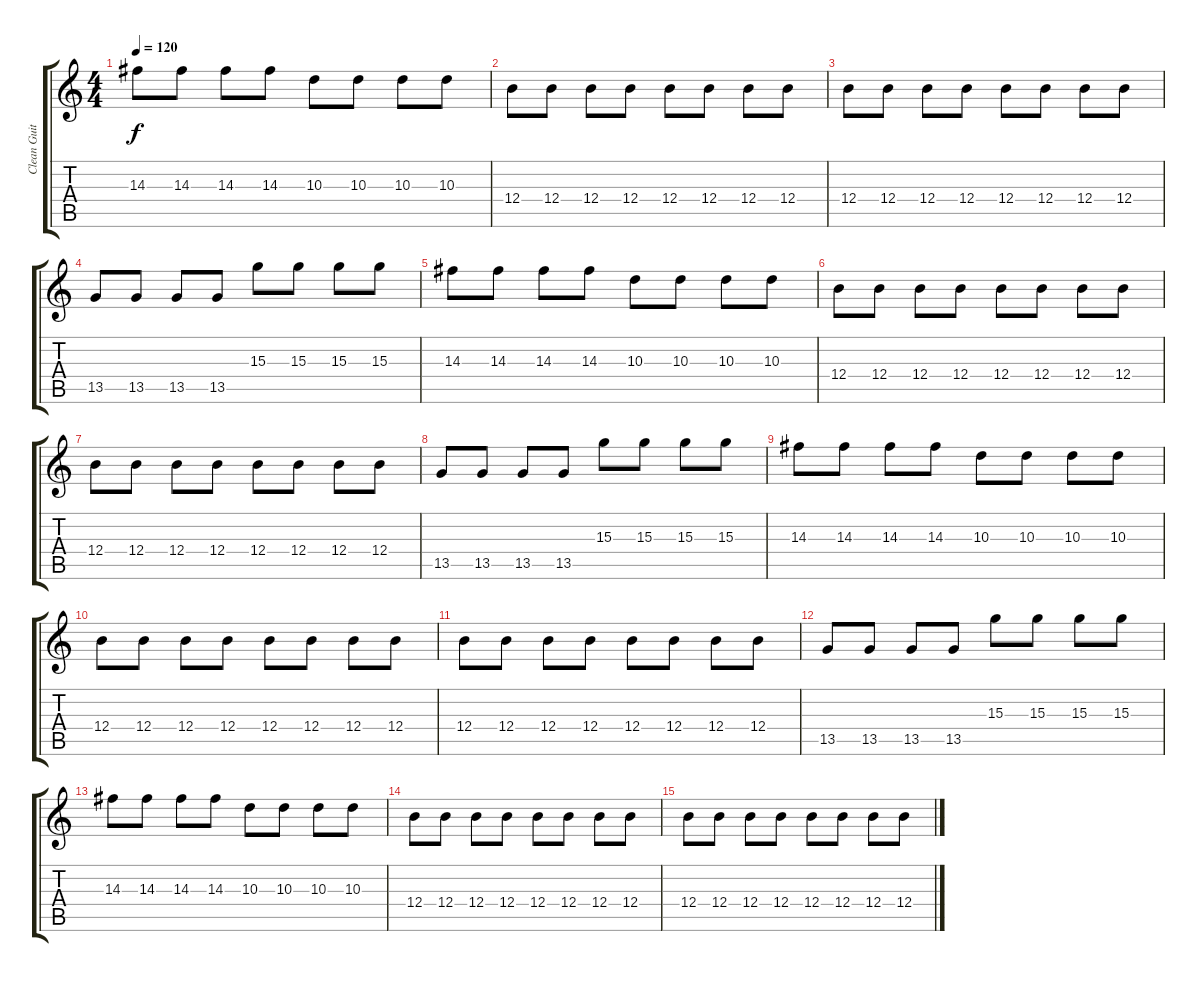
\track ("Clean Guitar" "Clean Guit") {instrument electricguitarclean}
\staff {score tabs}
\tuning (Db4 Ab3 E3 B2 Gb2 B1) {hide}
\ts (4 4)
\tempo 120
\clef g2
\ks c
14.3.8{dy f} 14.3.8 14.3.8 14.3.8 10.3.8 10.3.8 10.3.8 10.3.8 |
12.4.8 12.4.8 12.4.8 12.4.8 12.4.8 12.4.8 12.4.8 12.4.8 |
12.4.8 12.4.8 12.4.8 12.4.8 12.4.8 12.4.8 12.4.8 12.4.8 |
13.5.8 13.5.8 13.5.8 13.5.8 15.3.8 15.3.8 15.3.8 15.3.8 |
14.3.8 14.3.8 14.3.8 14.3.8 10.3.8 10.3.8 10.3.8 10.3.8 |
12.4.8 12.4.8 12.4.8 12.4.8 12.4.8 12.4.8 12.4.8 12.4.8 |
12.4.8 12.4.8 12.4.8 12.4.8 12.4.8 12.4.8 12.4.8 12.4.8 |
13.5.8 13.5.8 13.5.8 13.5.8 15.3.8 15.3.8 15.3.8 15.3.8 |
14.3.8 14.3.8 14.3.8 14.3.8 10.3.8 10.3.8 10.3.8 10.3.8 |
12.4.8 12.4.8 12.4.8 12.4.8 12.4.8 12.4.8 12.4.8 12.4.8 |
12.4.8 12.4.8 12.4.8 12.4.8 12.4.8 12.4.8 12.4.8 12.4.8 |
13.5.8 13.5.8 13.5.8 13.5.8 15.3.8 15.3.8 15.3.8 15.3.8 |
14.3.8 14.3.8 14.3.8 14.3.8 10.3.8 10.3.8 10.3.8 10.3.8 |
12.4.8 12.4.8 12.4.8 12.4.8 12.4.8 12.4.8 12.4.8 12.4.8 |
12.4.8 12.4.8 12.4.8 12.4.8 12.4.8 12.4.8 12.4.8 12.4.8
